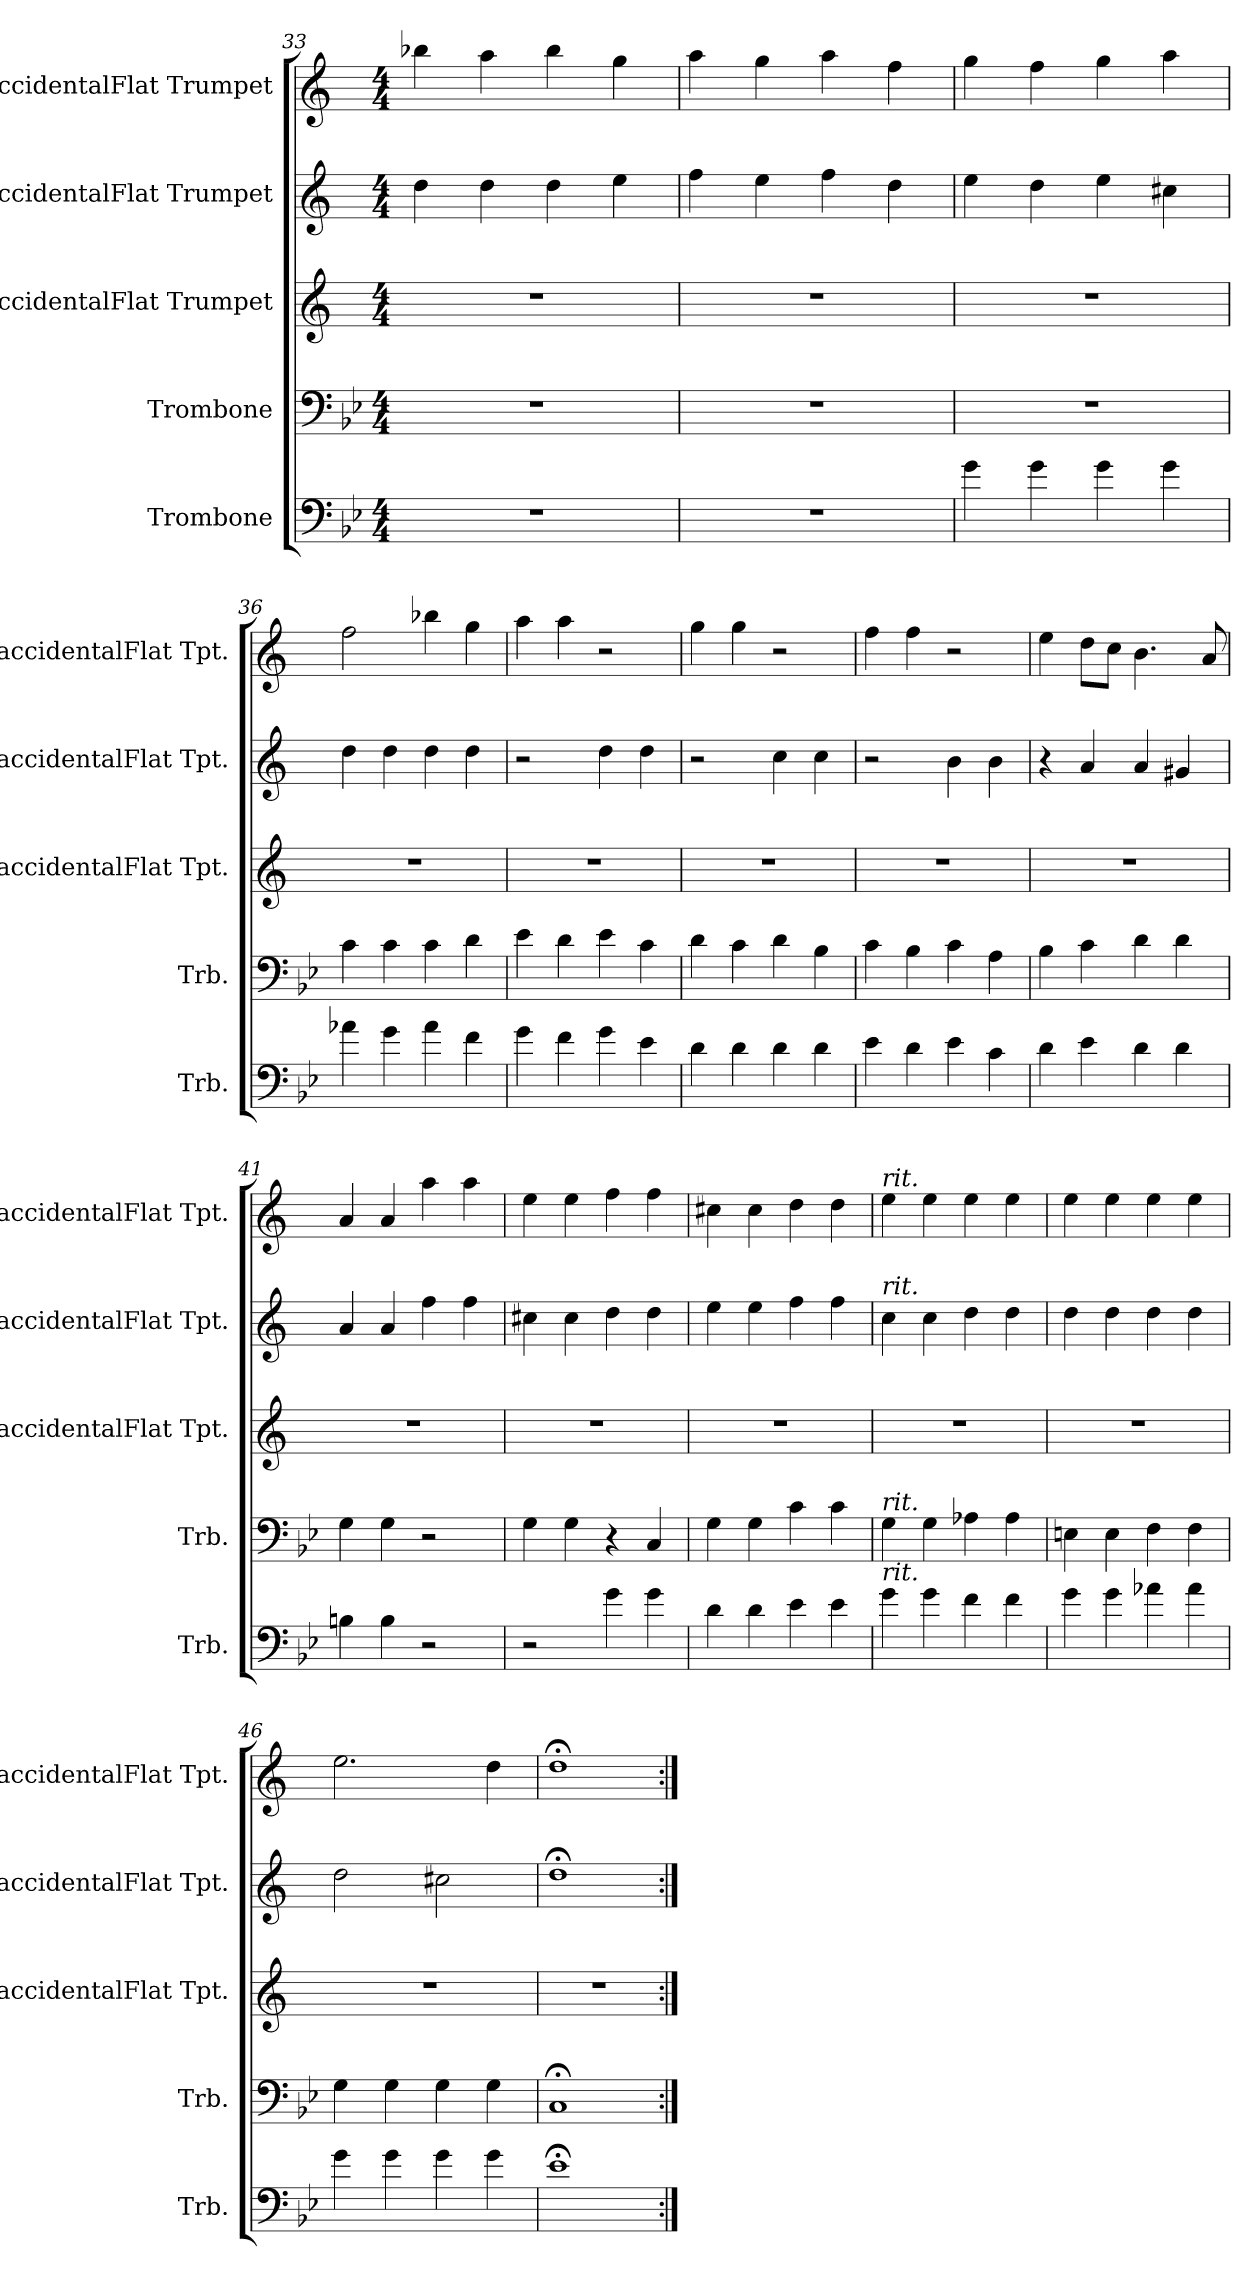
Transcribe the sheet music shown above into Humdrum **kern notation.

**kern	**kern	**kern	**kern	**kern
*part5	*part4	*part3	*part2	*part1
*staff5	*staff4	*staff3	*staff2	*staff1
*I"Trombone	*I"Trombone	*I"BaccidentalFlat Trumpet	*I"BaccidentalFlat Trumpet	*I"BaccidentalFlat Trumpet
*I'Trb.	*I'Trb.	*I'BaccidentalFlat Tpt.	*I'BaccidentalFlat Tpt.	*I'BaccidentalFlat Tpt.
*clefF4	*clefF4	*clefG2	*clefG2	*clefG2
*	*	*ITrd1c2	*ITrd1c2	*ITrd1c2
*k[b-e-]	*k[b-e-]	*k[b-e-]	*k[b-e-]	*k[b-e-]
*M4/4	*M4/4	*M4/4	*M4/4	*M4/4
=33	=33	=33	=33	=33
1r	1r	1r	4cc\	4aa-X\
.	.	.	4cc\	4gg\
.	.	.	4cc\	4aa-\
.	.	.	4dd\	4ff\
=34	=34	=34	=34	=34
1r	1r	1r	4ee-\	4gg\
.	.	.	4dd\	4ff\
.	.	.	4ee-\	4gg\
.	.	.	4cc\	4ee-\
=35	=35	=35	=35	=35
4g\	1r	1r	4dd\	4ff\
4g\	.	.	4cc\	4ee-\
4g\	.	.	4dd\	4ff\
4g\	.	.	4bn\	4gg\
=36	=36	=36	=36	=36
4a-X\	4c\	1r	4cc\	2ee-\
4g\	4c\	.	4cc\	.
4a-\	4c\	.	4cc\	4aa-X\
4f\	4d\	.	4cc\	4ff\
=37	=37	=37	=37	=37
4g\	4e-\	1r	2r	4gg\
4f\	4d\	.	.	4gg\
4g\	4e-\	.	4cc\	2r
4e-\	4c\	.	4cc\	.
=38	=38	=38	=38	=38
4d\	4d\	1r	2r	4ff\
4d\	4c\	.	.	4ff\
4d\	4d\	.	4b-\	2r
4d\	4B-\	.	4b-\	.
!!LO:PB:g=z
=39	=39	=39	=39	=39
4e-\	4c\	1r	2r	4ee-\
4d\	4B-\	.	.	4ee-\
4e-\	4c\	.	4a\	2r
4c\	4A\	.	4a\	.
=40	=40	=40	=40	=40
4d\	4B-\	1r	4r	4dd\
4e-\	4c\	.	4g/	8cc\L
.	.	.	.	8b-\J
4d\	4d\	.	4g/	4.a\
4d\	4d\	.	4f#X/	.
.	.	.	.	8g/
=41	=41	=41	=41	=41
4Bn\	4G\	1r	4g/	4g/
4B\	4G\	.	4g/	4g/
2r	2r	.	4ee-\	4gg\
.	.	.	4ee-\	4gg\
=42	=42	=42	=42	=42
2r	4G\	1r	4bn\	4dd\
.	4G\	.	4b\	4dd\
4g\	4r	.	4cc\	4ee-\
4g\	4C/	.	4cc\	4ee-\
=43	=43	=43	=43	=43
4d\	4G\	1r	4dd\	4bn\
4d\	4G\	.	4dd\	4b\
4e-\	4c\	.	4ee-\	4cc\
4e-\	4c\	.	4ee-\	4cc\
=44	=44	=44	=44	=44
!	!	!	!	!LO:TX:a:i:t=rit.
!	!	!	!LO:TX:a:i:t=rit.	!
!	!LO:TX:a:i:t=rit.	!	!	!
!LO:TX:a:i:t=rit.	!	!	!	!
4g\	4G\	1r	4b-\	4dd\
4g\	4G\	.	4b-\	4dd\
4f\	4A-X\	.	4cc\	4dd\
4f\	4A-\	.	4cc\	4dd\
=45	=45	=45	=45	=45
4g\	4En\	1r	4cc\	4dd\
4g\	4E\	.	4cc\	4dd\
4a-X\	4F\	.	4cc\	4dd\
4a-\	4F\	.	4cc\	4dd\
=46	=46	=46	=46	=46
4g\	4G\	1r	2cc\	2.dd\
4g\	4G\	.	.	.
4g\	4G\	.	2bn\	.
4g\	4G\	.	.	4cc\
=47	=47	=47	=47	=47
1e-;<Z	1C;<Z	1r	1cc;<Z	1cc;<Z
=:|!	=:|!	=:|!	=:|!	=:|!
*-	*-	*-	*-	*-
